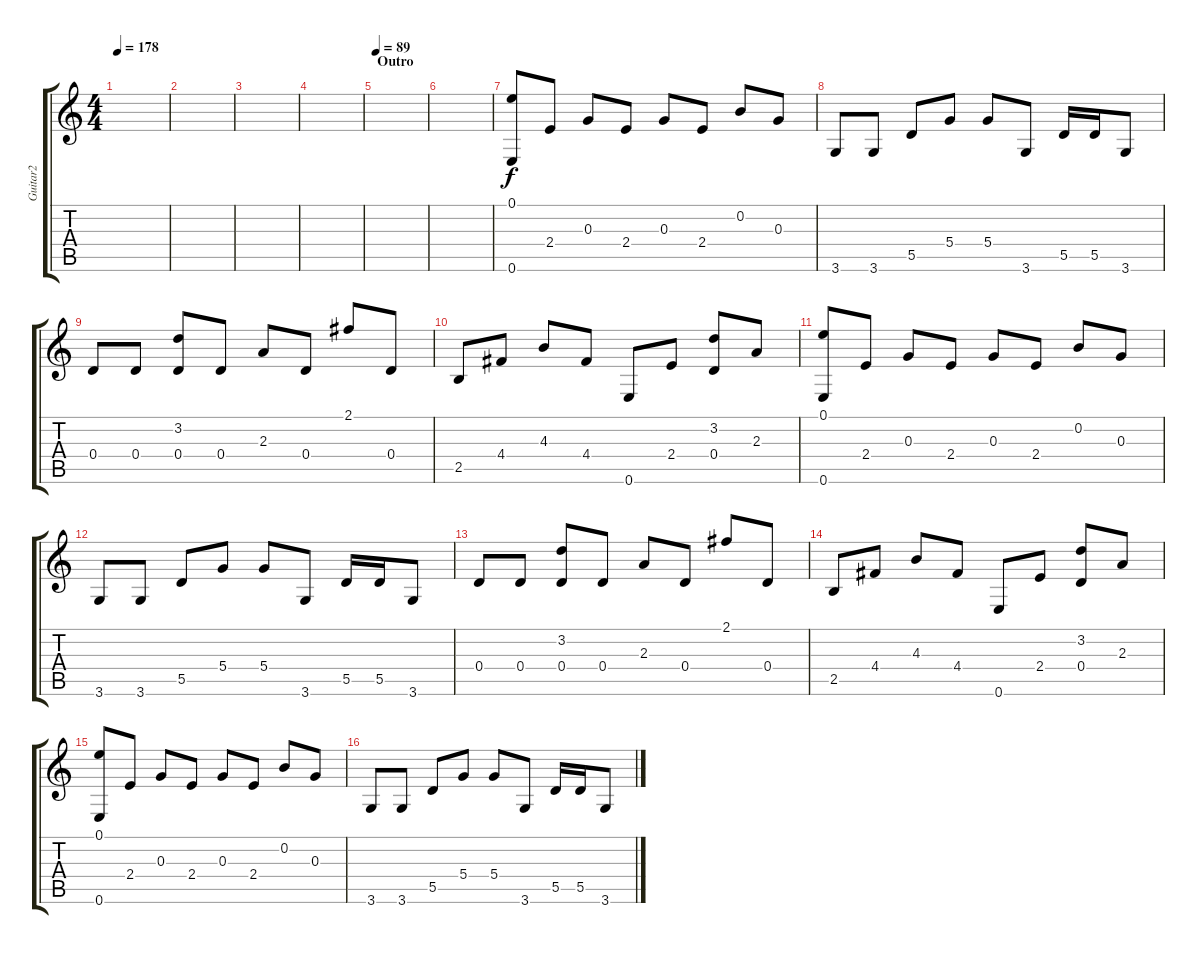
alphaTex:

\track ("Guitar2" "Guitar2") {instrument acousticguitarsteel}
\staff {score tabs}
\tuning (E4 B3 G3 D3 A2 E2) {hide}
\ts (4 4)
\tempo 178
\clef g2
\ks c
|
|
|
|
\section ("" "Outro")
\tempo 89
|
|
(0.1 0.6).8 2.4.8 0.3.8 2.4.8 0.3.8 2.4.8 0.2.8 0.3.8 |
3.6.8 3.6.8 5.5.8 5.4.8 5.4.8 3.6.8 5.5.16 5.5.16 3.6.8 |
0.4.8 0.4.8 (3.2 0.4).8 0.4.8 2.3.8 0.4.8 2.1.8 0.4.8 |
2.5.8 4.4.8 4.3.8 4.4.8 0.6.8 2.4.8 (3.2 0.4).8 2.3.8 |
(0.1 0.6).8 2.4.8 0.3.8 2.4.8 0.3.8 2.4.8 0.2.8 0.3.8 |
3.6.8 3.6.8 5.5.8 5.4.8 5.4.8 3.6.8 5.5.16 5.5.16 3.6.8 |
0.4.8 0.4.8 (3.2 0.4).8 0.4.8 2.3.8 0.4.8 2.1.8 0.4.8 |
2.5.8 4.4.8 4.3.8 4.4.8 0.6.8 2.4.8 (3.2 0.4).8 2.3.8 |
(0.1 0.6).8 2.4.8 0.3.8 2.4.8 0.3.8 2.4.8 0.2.8 0.3.8 |
3.6.8 3.6.8 5.5.8 5.4.8 5.4.8 3.6.8 5.5.16 5.5.16 3.6.8
